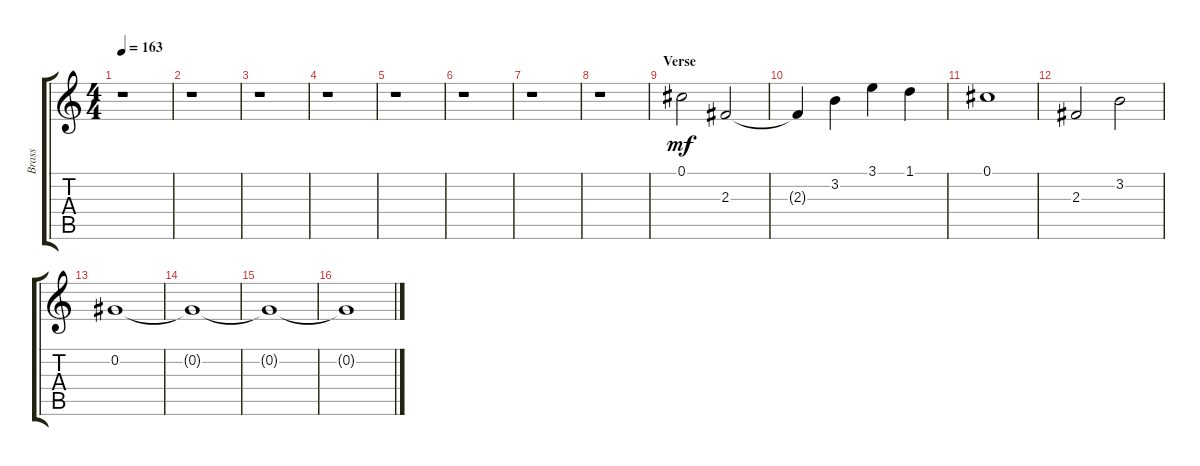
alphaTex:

\track ("Brass" "Brass") {instrument electricguitarclean}
\staff {score tabs}
\tuning (Db4 Ab3 E3 B2 Gb2 B1) {hide}
\ts (4 4)
\tempo 163
\clef g2
\ks aminor
r.1{dy mf} |
r.1 |
r.1 |
r.1 |
r.1 |
r.1 |
r.1 |
r.1 |
\section ("" "Verse")
0.1.2 2.3.2 |
2.3{t}.4 3.2.4 3.1.4 1.1.4 |
0.1.1 |
2.3.2 3.2.2 |
0.2.1 |
0.2{t}.1 |
0.2{t}.1 |
0.2{t}.1
